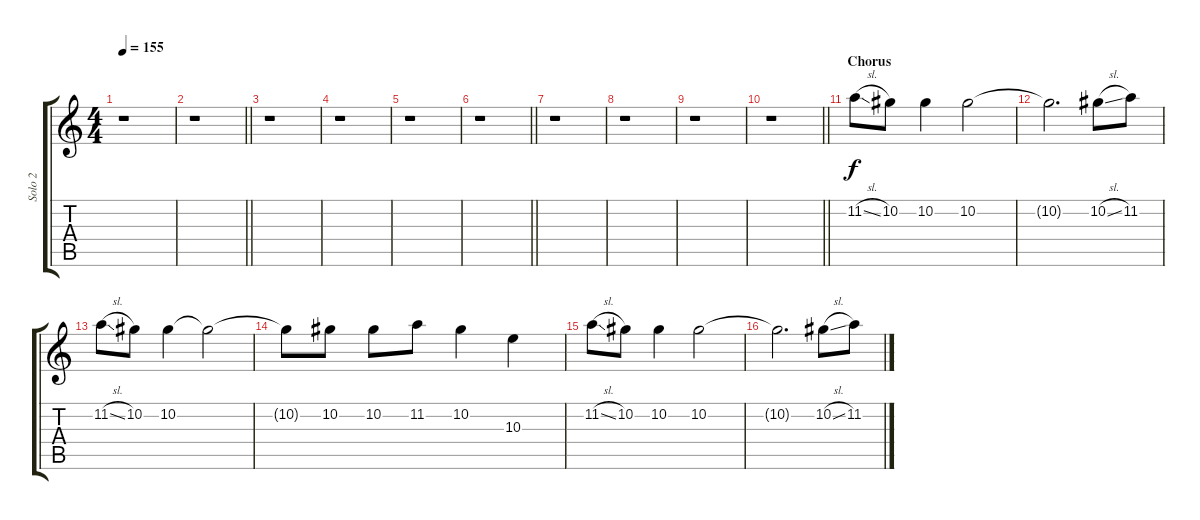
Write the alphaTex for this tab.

\track ("Solo 2" "Solo 2") {instrument distortionguitar}
\staff {score tabs}
\tuning (Eb4 Bb3 Gb3 Db3 Ab2 Eb2) {hide}
\ts (4 4)
\tempo 155
\clef g2
\ks c
r.1{dy f} |
\barLineRight lightlight
r.1 |
r.1 |
r.1 |
r.1 |
\barLineRight lightlight
r.1 |
r.1 |
r.1 |
r.1 |
\barLineRight lightlight
r.1 |
\section ("" "Chorus")
11.2{sl}.8 10.2.8 10.2.4 10.2.2 |
10.2{t}.2{d} 10.2{sl}.8 11.2.8 |
11.2{sl}.8 10.2.8 10.2.4 10.2{t}.2 |
10.2{t}.8 10.2.8 10.2.8 11.2.8 10.2.4 10.3.4 |
11.2{sl}.8 10.2.8 10.2.4 10.2.2 |
10.2{t}.2{d} 10.2{sl}.8 11.2.8
